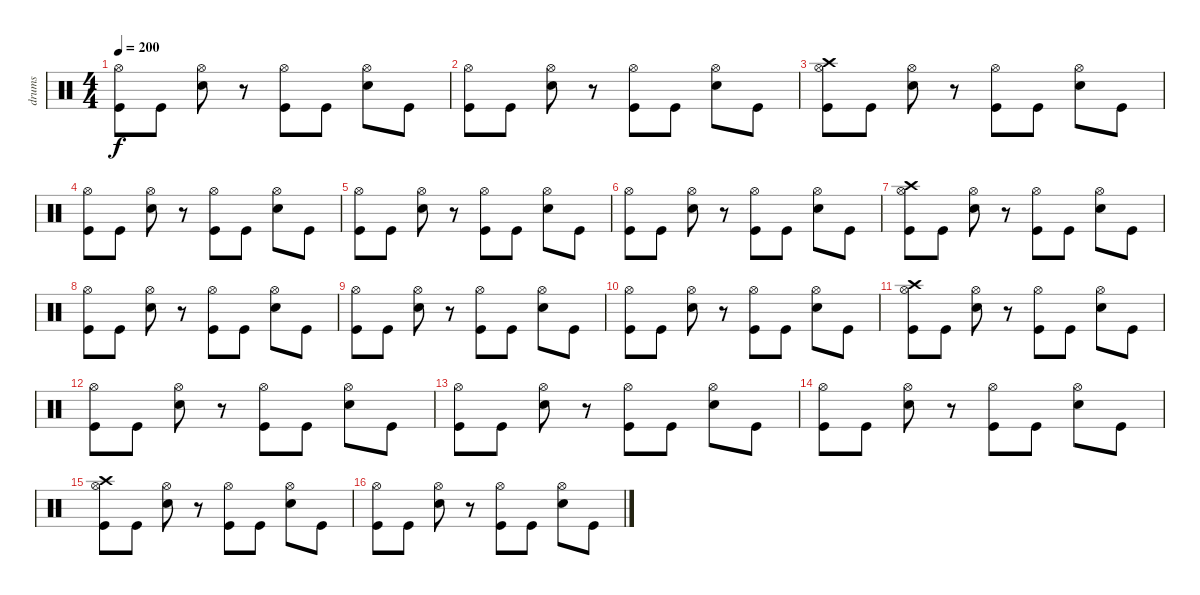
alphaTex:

\track ("drums" "drums") {instrument percussion}
\staff {score}
\articulation defaults
\ts (4 4)
\tempo 200
\clef neutral
\ks c
("Hi-Hat (open)" "Kick (hit)").8{dy f} "Kick (hit)".8 ("Hi-Hat (open)" "Electric Snare (hit)").8 r.8 ("Hi-Hat (open)" "Kick (hit)").8 "Kick (hit)".8 ("Hi-Hat (open)" "Snare (hit) 2").8 "Kick (hit)".8 |
("Hi-Hat (open)" "Kick (hit)").8 "Kick (hit)".8 ("Hi-Hat (open)" "Electric Snare (hit)").8 r.8 ("Hi-Hat (open)" "Kick (hit)").8 "Kick (hit)".8 ("Hi-Hat (open)" "Snare (hit) 2").8 "Kick (hit)".8 |
("Crash high (hit)" "Hi-Hat (open)" "Kick (hit)").8 "Kick (hit)".8 ("Hi-Hat (open)" "Electric Snare (hit)").8 r.8 ("Hi-Hat (open)" "Kick (hit)").8 "Kick (hit)".8 ("Hi-Hat (open)" "Snare (hit) 2").8 "Kick (hit)".8 |
("Hi-Hat (open)" "Kick (hit)").8 "Kick (hit)".8 ("Hi-Hat (open)" "Electric Snare (hit)").8 r.8 ("Hi-Hat (open)" "Kick (hit)").8 "Kick (hit)".8 ("Hi-Hat (open)" "Snare (hit) 2").8 "Kick (hit)".8 |
("Hi-Hat (open)" "Kick (hit)").8 "Kick (hit)".8 ("Hi-Hat (open)" "Electric Snare (hit)").8 r.8 ("Hi-Hat (open)" "Kick (hit)").8 "Kick (hit)".8 ("Hi-Hat (open)" "Snare (hit) 2").8 "Kick (hit)".8 |
("Hi-Hat (open)" "Kick (hit)").8 "Kick (hit)".8 ("Hi-Hat (open)" "Electric Snare (hit)").8 r.8 ("Hi-Hat (open)" "Kick (hit)").8 "Kick (hit)".8 ("Hi-Hat (open)" "Snare (hit) 2").8 "Kick (hit)".8 |
("Crash high (hit)" "Hi-Hat (open)" "Kick (hit)").8 "Kick (hit)".8 ("Hi-Hat (open)" "Electric Snare (hit)").8 r.8 ("Hi-Hat (open)" "Kick (hit)").8 "Kick (hit)".8 ("Hi-Hat (open)" "Snare (hit) 2").8 "Kick (hit)".8 |
("Hi-Hat (open)" "Kick (hit)").8 "Kick (hit)".8 ("Hi-Hat (open)" "Electric Snare (hit)").8 r.8 ("Hi-Hat (open)" "Kick (hit)").8 "Kick (hit)".8 ("Hi-Hat (open)" "Snare (hit) 2").8 "Kick (hit)".8 |
("Hi-Hat (open)" "Kick (hit)").8 "Kick (hit)".8 ("Hi-Hat (open)" "Electric Snare (hit)").8 r.8 ("Hi-Hat (open)" "Kick (hit)").8 "Kick (hit)".8 ("Hi-Hat (open)" "Snare (hit) 2").8 "Kick (hit)".8 |
("Hi-Hat (open)" "Kick (hit)").8 "Kick (hit)".8 ("Hi-Hat (open)" "Electric Snare (hit)").8 r.8 ("Hi-Hat (open)" "Kick (hit)").8 "Kick (hit)".8 ("Hi-Hat (open)" "Snare (hit) 2").8 "Kick (hit)".8 |
("Crash high (hit)" "Hi-Hat (open)" "Kick (hit)").8 "Kick (hit)".8 ("Hi-Hat (open)" "Electric Snare (hit)").8 r.8 ("Hi-Hat (open)" "Kick (hit)").8 "Kick (hit)".8 ("Hi-Hat (open)" "Snare (hit) 2").8 "Kick (hit)".8 |
("Hi-Hat (open)" "Kick (hit)").8 "Kick (hit)".8 ("Hi-Hat (open)" "Electric Snare (hit)").8 r.8 ("Hi-Hat (open)" "Kick (hit)").8 "Kick (hit)".8 ("Hi-Hat (open)" "Snare (hit) 2").8 "Kick (hit)".8 |
("Hi-Hat (open)" "Kick (hit)").8 "Kick (hit)".8 ("Hi-Hat (open)" "Electric Snare (hit)").8 r.8 ("Hi-Hat (open)" "Kick (hit)").8 "Kick (hit)".8 ("Hi-Hat (open)" "Snare (hit) 2").8 "Kick (hit)".8 |
("Hi-Hat (open)" "Kick (hit)").8 "Kick (hit)".8 ("Hi-Hat (open)" "Electric Snare (hit)").8 r.8 ("Hi-Hat (open)" "Kick (hit)").8 "Kick (hit)".8 ("Hi-Hat (open)" "Snare (hit) 2").8 "Kick (hit)".8 |
("Crash high (hit)" "Hi-Hat (open)" "Kick (hit)").8 "Kick (hit)".8 ("Hi-Hat (open)" "Electric Snare (hit)").8 r.8 ("Hi-Hat (open)" "Kick (hit)").8 "Kick (hit)".8 ("Hi-Hat (open)" "Snare (hit) 2").8 "Kick (hit)".8 |
("Hi-Hat (open)" "Kick (hit)").8 "Kick (hit)".8 ("Hi-Hat (open)" "Electric Snare (hit)").8 r.8 ("Hi-Hat (open)" "Kick (hit)").8 "Kick (hit)".8 ("Hi-Hat (open)" "Snare (hit) 2").8 "Kick (hit)".8
